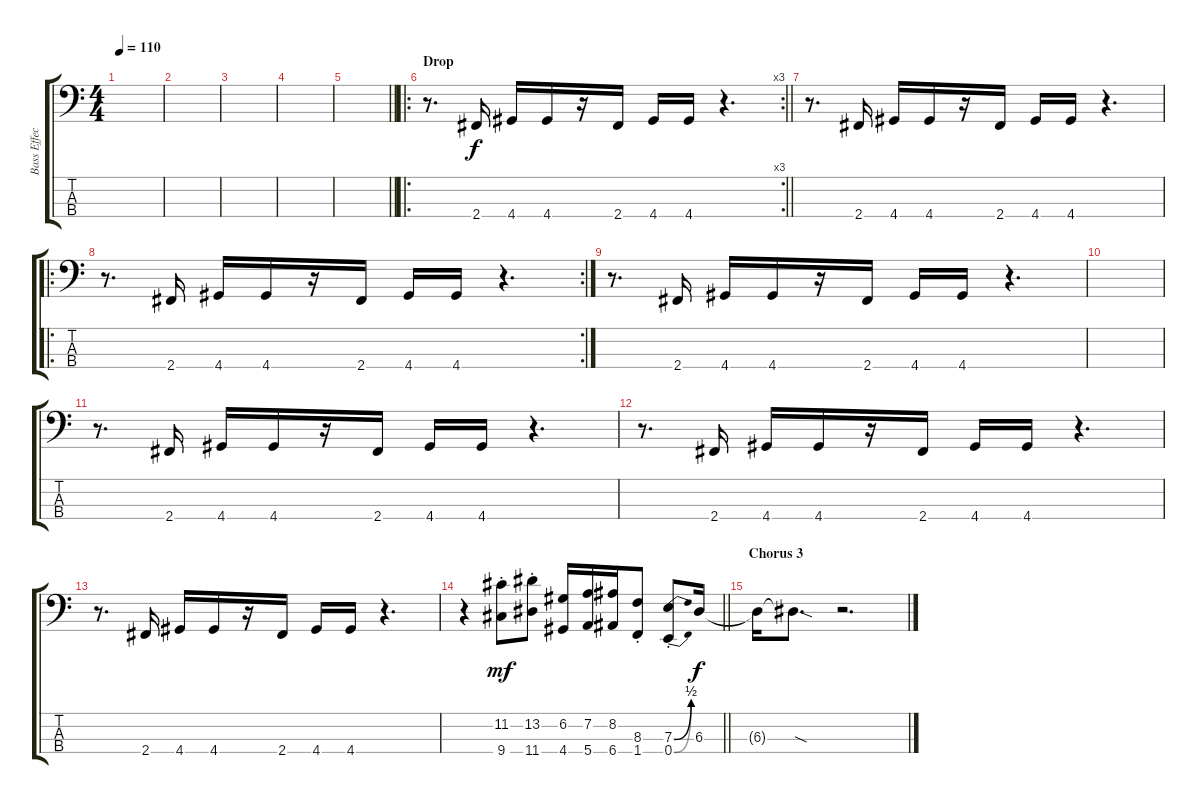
\track ("Bass Effect" "Bass Effec") {instrument synthbass1}
\staff {score tabs}
\tuning (G2 D2 A1 E1) {hide}
\ts (4 4)
\tempo 110
\clef f4
\ks c
|
|
|
|
\barLineRight lightlight
|
\ro
\rc 3
\section ("" "Drop")
\barLineRight lightlight
r.8{d} 2.4.16 4.4.16 4.4.16 r.16 2.4.16 4.4.16 4.4.16 r.4{d} |
r.8{d} 2.4.16 4.4.16 4.4.16 r.16 2.4.16 4.4.16 4.4.16 r.4{d} |
\ro
\rc 2
r.8{d} 2.4.16 4.4.16 4.4.16 r.16 2.4.16 4.4.16 4.4.16 r.4{d} |
r.8{d} 2.4.16 4.4.16 4.4.16 r.16 2.4.16 4.4.16 4.4.16 r.4{d} |
|
r.8{d} 2.4.16 4.4.16 4.4.16 r.16 2.4.16 4.4.16 4.4.16 r.4{d} |
r.8{d} 2.4.16 4.4.16 4.4.16 r.16 2.4.16 4.4.16 4.4.16 r.4{d} |
r.8{d} 2.4.16 4.4.16 4.4.16 r.16 2.4.16 4.4.16 4.4.16 r.4{d} |
\barLineRight lightlight
r.4 (11.2{st} 9.4{st}).8{dy mf} (13.2{st} 11.4{st}).8 (6.2 4.4).16 (7.2 5.4).16 (8.2 6.4).16 (8.3{st} 1.4{st}).8 (7.3{be (bend 0 0 60 2) st} 0.4{be (bend 0 0 60 2) st}).8 6.3.16{dy f} |
\section ("" "Chorus 3")
6.3{t}.16 6.3{sod t}.8{d} r.2{d}
